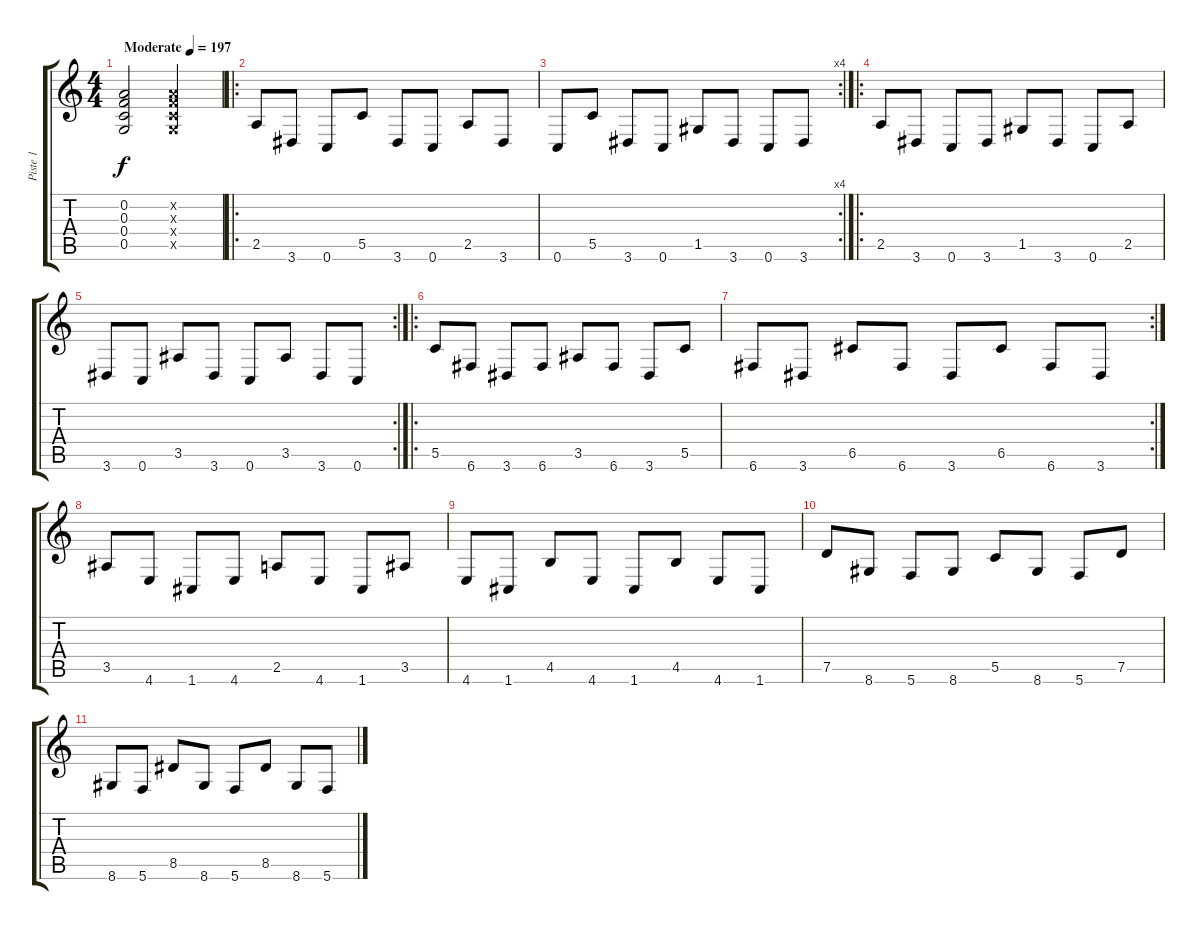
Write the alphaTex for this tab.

\track ("Piste 1" "Piste 1") {instrument distortionguitar}
\staff {score tabs}
\tuning (D4 A3 F3 C3 G2 C2) {hide}
\ts (4 4)
\tempo (197 "Moderate")
\clef g2
\ks c
(0.2 0.3 0.4 0.5).2{dy f instrument distortionguitar} (0.2{x} 0.3{x} 0.4{x} 0.5{x}).2 |
\ro
2.5.8 3.6.8 0.6.8 5.5.8 3.6.8 0.6.8 2.5.8 3.6.8 |
\rc 4
0.6.8 5.5.8 3.6.8 0.6.8 1.5.8 3.6.8 0.6.8 3.6.8 |
\ro
2.5.8 3.6.8 0.6.8 3.6.8 1.5.8 3.6.8 0.6.8 2.5.8 |
\rc 2
3.6.8 0.6.8 3.5.8 3.6.8 0.6.8 3.5.8 3.6.8 0.6.8 |
\ro
5.5.8 6.6.8 3.6.8 6.6.8 3.5.8 6.6.8 3.6.8 5.5.8 |
\rc 2
6.6.8 3.6.8 6.5.8 6.6.8 3.6.8 6.5.8 6.6.8 3.6.8 |
3.5.8 4.6.8 1.6.8 4.6.8 2.5.8 4.6.8 1.6.8 3.5.8 |
4.6.8 1.6.8 4.5.8 4.6.8 1.6.8 4.5.8 4.6.8 1.6.8 |
7.5.8 8.6.8 5.6.8 8.6.8 5.5.8 8.6.8 5.6.8 7.5.8 |
8.6.8 5.6.8 8.5.8 8.6.8 5.6.8 8.5.8 8.6.8 5.6.8
